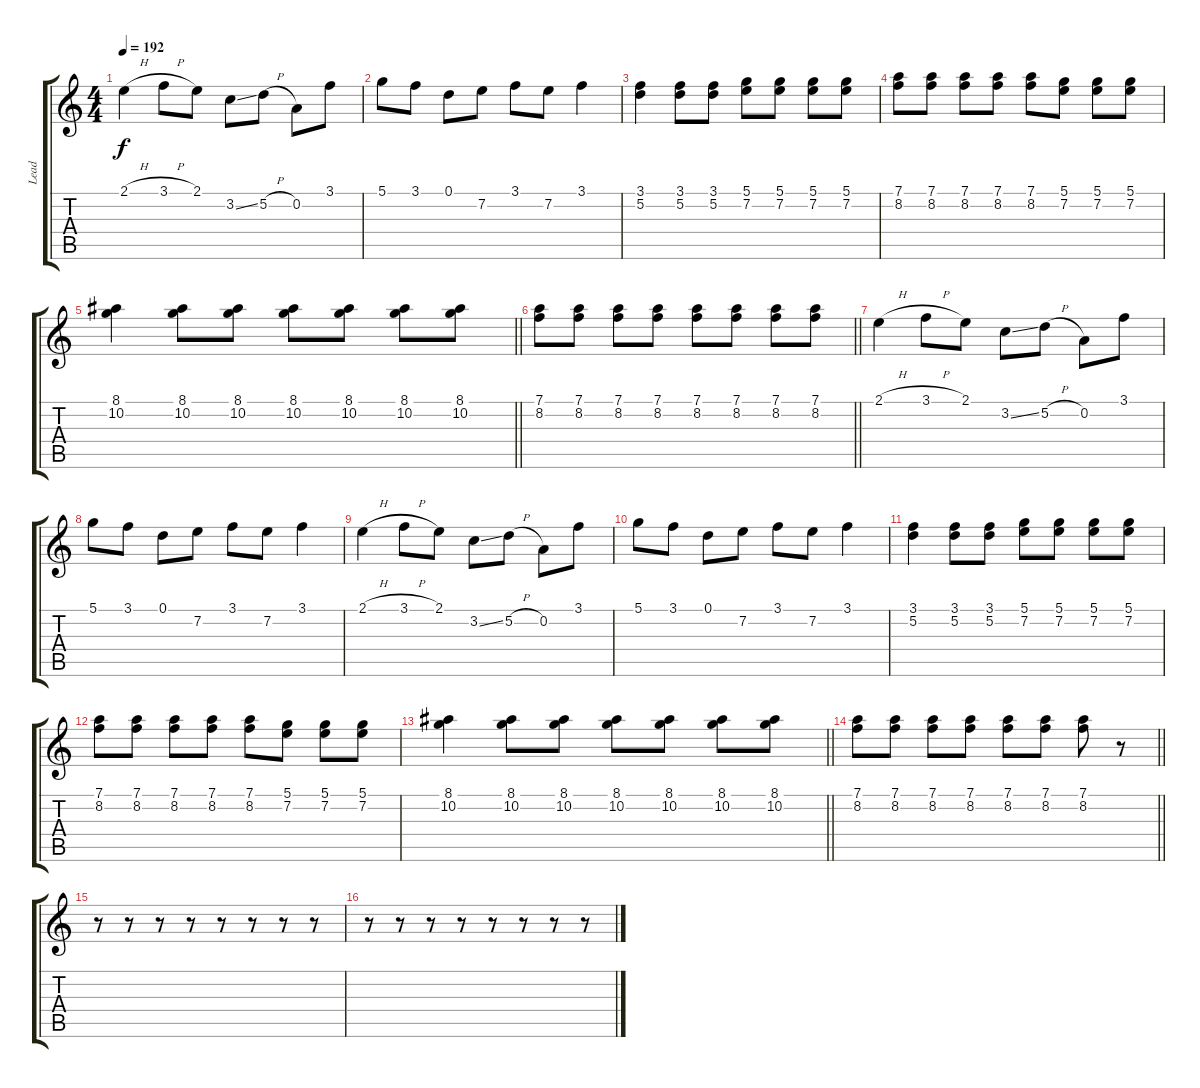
\track ("Lead" "Lead") {instrument distortionguitar}
\staff {score tabs}
\tuning (D4 A3 F3 C3 G2 C2) {hide}
\ts (4 4)
\tempo 192
\clef g2
\ks c
2.1{h}.4{dy f} 3.1{h}.8 2.1.8 3.2{ss}.8 5.2{h}.8 0.2.8 3.1.8 |
5.1.8 3.1.8 0.1.8 7.2.8 3.1.8 7.2.8 3.1.4 |
(3.1 5.2).4 (3.1 5.2).8 (3.1 5.2).8 (5.1 7.2).8 (5.1 7.2).8 (5.1 7.2).8 (5.1 7.2).8 |
(7.1 8.2).8 (7.1 8.2).8 (7.1 8.2).8 (7.1 8.2).8 (7.1 8.2).8 (5.1 7.2).8 (5.1 7.2).8 (5.1 7.2).8 |
\barLineRight lightlight
(8.1 10.2).4 (8.1 10.2).8 (8.1 10.2).8 (8.1 10.2).8 (8.1 10.2).8 (8.1 10.2).8 (8.1 10.2).8 |
\barLineRight lightlight
(7.1 8.2).8 (7.1 8.2).8 (7.1 8.2).8 (7.1 8.2).8 (7.1 8.2).8 (7.1 8.2).8 (7.1 8.2).8 (7.1 8.2).8 |
2.1{h}.4 3.1{h}.8 2.1.8 3.2{ss}.8 5.2{h}.8 0.2.8 3.1.8 |
5.1.8 3.1.8 0.1.8 7.2.8 3.1.8 7.2.8 3.1.4 |
2.1{h}.4 3.1{h}.8 2.1.8 3.2{ss}.8 5.2{h}.8 0.2.8 3.1.8 |
5.1.8 3.1.8 0.1.8 7.2.8 3.1.8 7.2.8 3.1.4 |
(3.1 5.2).4 (3.1 5.2).8 (3.1 5.2).8 (5.1 7.2).8 (5.1 7.2).8 (5.1 7.2).8 (5.1 7.2).8 |
(7.1 8.2).8 (7.1 8.2).8 (7.1 8.2).8 (7.1 8.2).8 (7.1 8.2).8 (5.1 7.2).8 (5.1 7.2).8 (5.1 7.2).8 |
\barLineRight lightlight
(8.1 10.2).4 (8.1 10.2).8 (8.1 10.2).8 (8.1 10.2).8 (8.1 10.2).8 (8.1 10.2).8 (8.1 10.2).8 |
\barLineRight lightlight
(7.1 8.2).8 (7.1 8.2).8 (7.1 8.2).8 (7.1 8.2).8 (7.1 8.2).8 (7.1 8.2).8 (7.1 8.2).8 r.8 |
r.8 r.8 r.8 r.8 r.8 r.8 r.8 r.8 |
r.8 r.8 r.8 r.8 r.8 r.8 r.8 r.8
